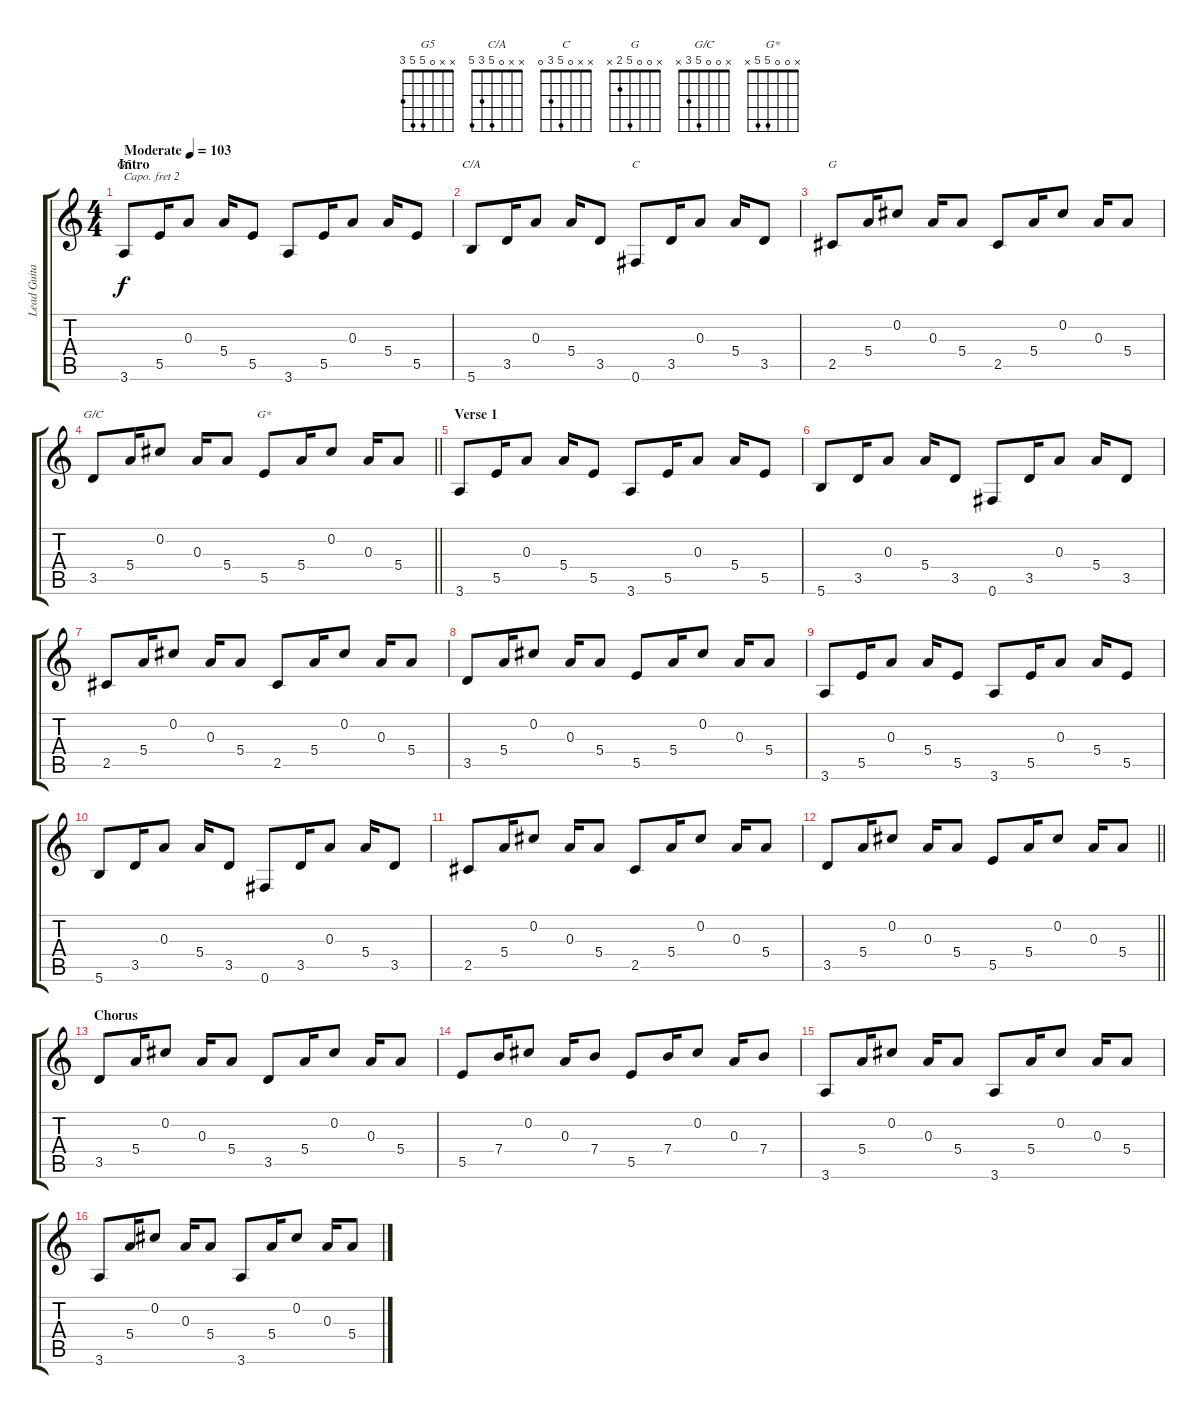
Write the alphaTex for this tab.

\track ("Lead Guitar" "Lead Guita") {instrument acousticguitarnylon}
\staff {score tabs}
\capo 2
\tuning (E4 B3 G3 D3 A2 E2) {hide}
\chord ("G5" x x 0 5 5 3)
\chord ("C/A" x x 0 5 3 5)
\chord ("C" x x 0 5 3 0)
\chord ("G" x 0 0 5 2 x)
\chord ("G/C" x 0 0 5 3 x)
\chord ("G*" x 0 0 5 5 x)
\ts (4 4)
\section ("" "Intro")
\tempo (103 "Moderate")
\clef g2
\ks c
3.6.8{ch "G5" dy f instrument acousticguitarnylon} 5.5.16 0.3.8 5.4.16 5.5.8 3.6.8 5.5.16 0.3.8 5.4.16 5.5.8 |
5.6.8{ch "C/A"} 3.5.16 0.3.8 5.4.16 3.5.8 0.6.8{ch "C"} 3.5.16 0.3.8 5.4.16 3.5.8 |
2.5.8{ch "G"} 5.4.16 0.2.8 0.3.16 5.4.8 2.5.8 5.4.16 0.2.8 0.3.16 5.4.8 |
\barLineRight lightlight
3.5.8{ch "G/C"} 5.4.16 0.2.8 0.3.16 5.4.8 5.5.8{ch "G*"} 5.4.16 0.2.8 0.3.16 5.4.8 |
\section ("" "Verse 1")
3.6.8 5.5.16 0.3.8 5.4.16 5.5.8 3.6.8 5.5.16 0.3.8 5.4.16 5.5.8 |
5.6.8 3.5.16 0.3.8 5.4.16 3.5.8 0.6.8 3.5.16 0.3.8 5.4.16 3.5.8 |
2.5.8 5.4.16 0.2.8 0.3.16 5.4.8 2.5.8 5.4.16 0.2.8 0.3.16 5.4.8 |
3.5.8 5.4.16 0.2.8 0.3.16 5.4.8 5.5.8 5.4.16 0.2.8 0.3.16 5.4.8 |
3.6.8 5.5.16 0.3.8 5.4.16 5.5.8 3.6.8 5.5.16 0.3.8 5.4.16 5.5.8 |
5.6.8 3.5.16 0.3.8 5.4.16 3.5.8 0.6.8 3.5.16 0.3.8 5.4.16 3.5.8 |
2.5.8 5.4.16 0.2.8 0.3.16 5.4.8 2.5.8 5.4.16 0.2.8 0.3.16 5.4.8 |
\barLineRight lightlight
3.5.8 5.4.16 0.2.8 0.3.16 5.4.8 5.5.8 5.4.16 0.2.8 0.3.16 5.4.8 |
\section ("" "Chorus")
3.5.8 5.4.16 0.2.8 0.3.16 5.4.8 3.5.8 5.4.16 0.2.8 0.3.16 5.4.8 |
5.5.8 7.4.16 0.2.8 0.3.16 7.4.8 5.5.8 7.4.16 0.2.8 0.3.16 7.4.8 |
3.6.8 5.4.16 0.2.8 0.3.16 5.4.8 3.6.8 5.4.16 0.2.8 0.3.16 5.4.8 |
3.6.8 5.4.16 0.2.8 0.3.16 5.4.8 3.6.8 5.4.16 0.2.8 0.3.16 5.4.8
